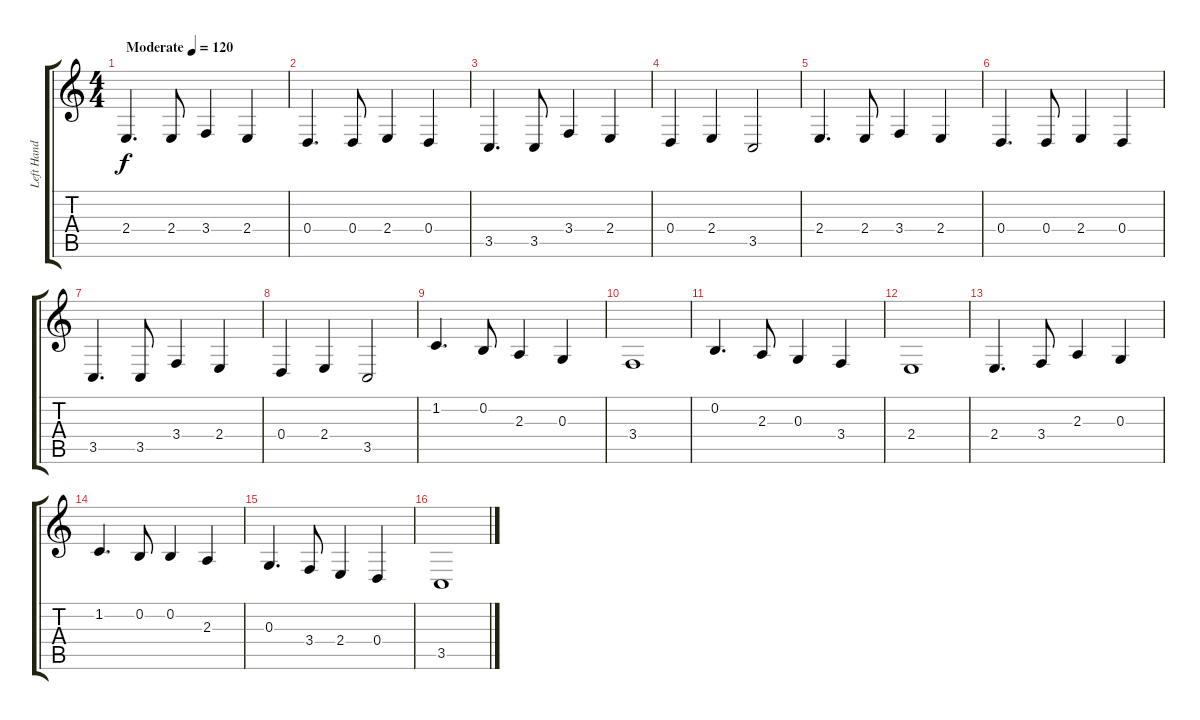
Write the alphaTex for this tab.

\track ("Left Hand" "Left Hand") {instrument acousticgrandpiano}
\staff {score tabs}
\tuning (E4 B3 G3 D3 A2 E2) {hide}
\ts (4 4)
\tempo (120 "Moderate")
\clef g2
\ks c
2.4.4{d dy f instrument acousticgrandpiano} 2.4.8 3.4.4 2.4.4 |
0.4.4{d} 0.4.8 2.4.4 0.4.4 |
3.5.4{d} 3.5.8 3.4.4 2.4.4 |
0.4.4 2.4.4 3.5.2 |
2.4.4{d} 2.4.8 3.4.4 2.4.4 |
0.4.4{d} 0.4.8 2.4.4 0.4.4 |
3.5.4{d} 3.5.8 3.4.4 2.4.4 |
0.4.4 2.4.4 3.5.2 |
1.2.4{d} 0.2.8 2.3.4 0.3.4 |
3.4.1 |
0.2.4{d} 2.3.8 0.3.4 3.4.4 |
2.4.1 |
2.4.4{d} 3.4.8 2.3.4 0.3.4 |
1.2.4{d} 0.2.8 0.2.4 2.3.4 |
0.3.4{d} 3.4.8 2.4.4 0.4.4 |
3.5.1
